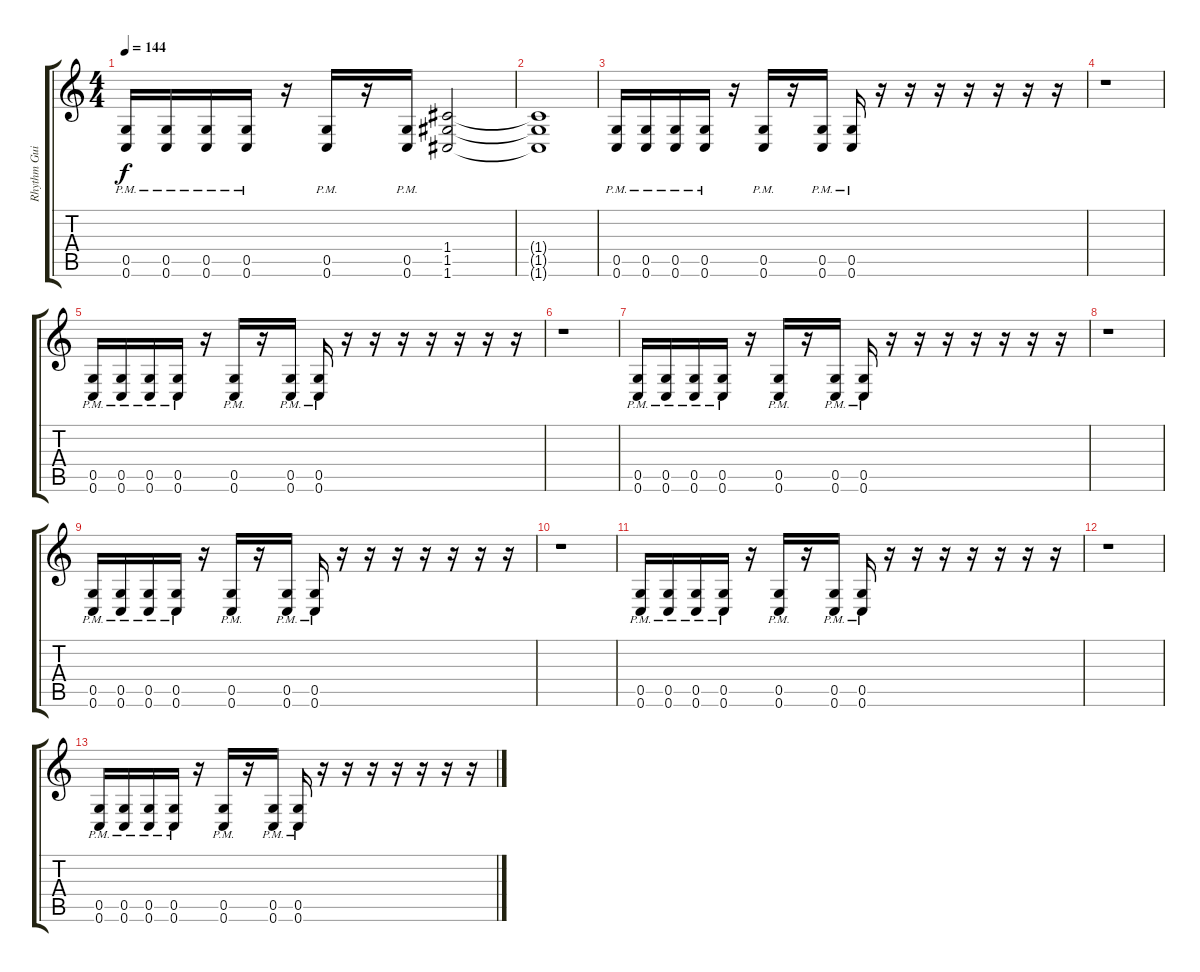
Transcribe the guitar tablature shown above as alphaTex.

\track ("Rhythm Guitar 1" "Rhythm Gui") {instrument distortionguitar}
\staff {score tabs}
\tuning (D4 A3 F3 C3 G2 C2) {hide}
\ts (4 4)
\tempo 144
\clef g2
\ks c
(0.5{pm} 0.6{pm}).16{dy f} (0.5{pm} 0.6{pm}).16 (0.5{pm} 0.6{pm}).16 (0.5{pm} 0.6{pm}).16 r.16 (0.5{pm} 0.6{pm}).16 r.16 (0.5{pm} 0.6{pm}).16 (1.4 1.5 1.6).2 |
(1.4{t} 1.5{t} 1.6{t}).1 |
(0.5{pm} 0.6{pm}).16 (0.5{pm} 0.6{pm}).16 (0.5{pm} 0.6{pm}).16 (0.5{pm} 0.6{pm}).16 r.16 (0.5{pm} 0.6{pm}).16 r.16 (0.5{pm} 0.6{pm}).16 (0.5{pm} 0.6{pm}).16 r.16 r.16 r.16 r.16 r.16 r.16 r.16 |
r.1 |
(0.5{pm} 0.6{pm}).16 (0.5{pm} 0.6{pm}).16 (0.5{pm} 0.6{pm}).16 (0.5{pm} 0.6{pm}).16 r.16 (0.5{pm} 0.6{pm}).16 r.16 (0.5{pm} 0.6{pm}).16 (0.5{pm} 0.6{pm}).16 r.16 r.16 r.16 r.16 r.16 r.16 r.16 |
r.1 |
(0.5{pm} 0.6{pm}).16 (0.5{pm} 0.6{pm}).16 (0.5{pm} 0.6{pm}).16 (0.5{pm} 0.6{pm}).16 r.16 (0.5{pm} 0.6{pm}).16 r.16 (0.5{pm} 0.6{pm}).16 (0.5{pm} 0.6{pm}).16 r.16 r.16 r.16 r.16 r.16 r.16 r.16 |
r.1 |
(0.5{pm} 0.6{pm}).16 (0.5{pm} 0.6{pm}).16 (0.5{pm} 0.6{pm}).16 (0.5{pm} 0.6{pm}).16 r.16 (0.5{pm} 0.6{pm}).16 r.16 (0.5{pm} 0.6{pm}).16 (0.5{pm} 0.6{pm}).16 r.16 r.16 r.16 r.16 r.16 r.16 r.16 |
r.1 |
(0.5{pm} 0.6{pm}).16 (0.5{pm} 0.6{pm}).16 (0.5{pm} 0.6{pm}).16 (0.5{pm} 0.6{pm}).16 r.16 (0.5{pm} 0.6{pm}).16 r.16 (0.5{pm} 0.6{pm}).16 (0.5{pm} 0.6{pm}).16 r.16 r.16 r.16 r.16 r.16 r.16 r.16 |
r.1 |
(0.5{pm} 0.6{pm}).16 (0.5{pm} 0.6{pm}).16 (0.5{pm} 0.6{pm}).16 (0.5{pm} 0.6{pm}).16 r.16 (0.5{pm} 0.6{pm}).16 r.16 (0.5{pm} 0.6{pm}).16 (0.5{pm} 0.6{pm}).16 r.16 r.16 r.16 r.16 r.16 r.16 r.16
